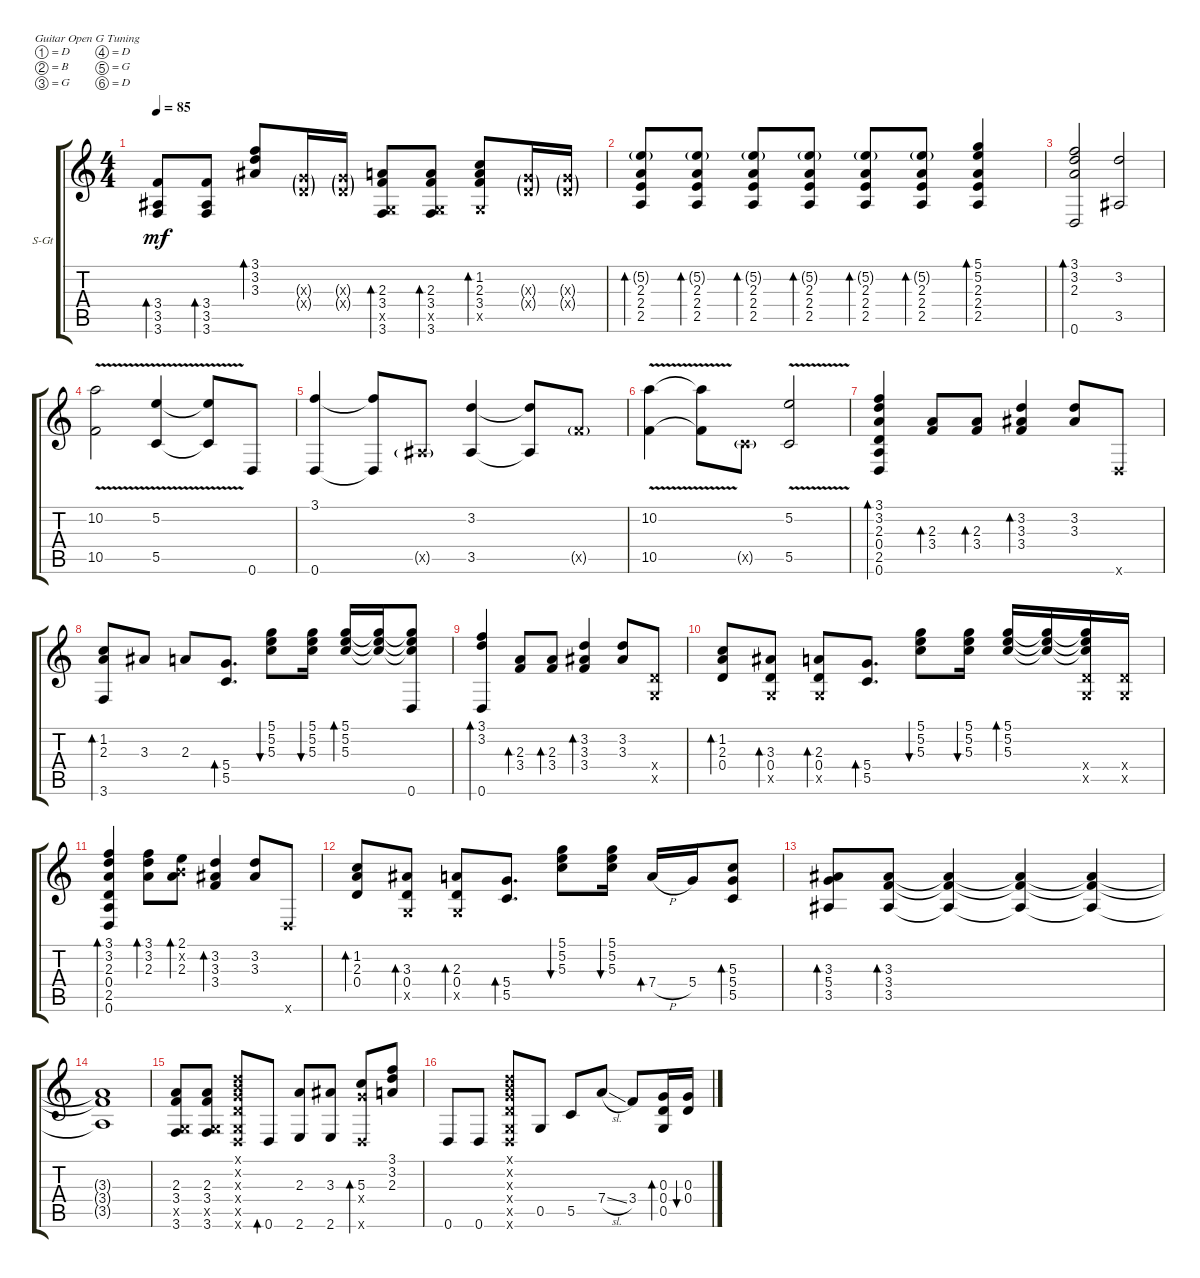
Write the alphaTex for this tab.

\defaultSystemsLayout 4
\bracketExtendMode groupsimilarinstruments
\firstSystemTrackNameOrientation horizontal
\otherSystemsTrackNameOrientation horizontal
\track ("Steel Guitar" "S-Gt") {instrument acousticguitarsteel}
\staff {score tabs}
\tuning (D4 B3 G3 D3 G2 D2)
\ts (4 4)
\tempo 85
\clef g2
\ks c
(3.5 3.4 3.6).8{bd 30 dy mf} (3.6 3.5 3.4).8{bd 30} (3.3 3.2 3.1).8{bd 30} (0.4{g x} 0.3{g x}).16 (0.4{g x} 0.3{g x}).16 (0.5{x} 3.4 2.3 3.6).8{bd 30} (0.5{x} 3.4 2.3 3.6).8{bd 30} (1.2 2.3 3.4 0.5{x}).8{bd 30} (0.4{g x} 0.3{g x}).16 (0.4{g x} 0.3{g x}).16 |
(2.5 2.4 2.3 5.2{g}).8{bd 30} (2.5 2.4 2.3 5.2{g}).8{bd 30} (2.5 2.4 2.3 5.2{g}).8{bd 30} (2.5 2.4 2.3 5.2{g}).8{bd 30} (2.5 2.4 2.3 5.2{g}).8{bd 30} (2.5 2.3 2.4 5.2{g}).8{bd 30} (2.5 2.3 2.4 5.2 5.1).4{bd 120} |
(0.6 3.1 3.2 2.3).2{bd 126} (3.5 3.2).2 |
(10.5{v} 10.2{v}).2 (5.5{v} 5.2{v}).4 (5.5{v t} 5.2{v t}).8 0.6.8 |
(0.6 3.1).4 (0.6{t} 3.1{t}).8 3.5{g x}.8 (3.5 3.2).4 (3.5{t} 3.2{t}).8 10.5{g x}.8 |
(10.5{v} 10.2{v}).4 (10.5{v t} 10.2{v t}).8 5.5{g x}.8 (5.5 5.2{v}).2 |
(0.6 2.5 0.4 2.3 3.2 3.1).4{bd 157} (3.4 2.3).8{bd 30} (2.3 3.4).8{bd 30} (3.4 3.3 3.2).4{bd 30} (3.3 3.2).8 0.6{x}.8 |
(3.6 1.2 2.3).8{bd 50} 3.3.8 2.3.8 (5.4 5.5).8{d bd 30} (5.3 5.2 5.1).8{bu 30} (5.3 5.2 5.1).16{bu 30} (5.3 5.2 5.1).16{bd 30} (5.3{t} 5.2{t} 5.1{t}).16 (0.6 5.3{t} 5.2{t} 5.1{t}).8 |
(0.6 3.2 3.1).4{bd 30} (3.4 2.3).8{bd 30} (3.4 2.3).8{bd 30} (3.3 3.2 3.4).4{bd 30} (3.3 3.2).8 (0.5{x} 0.4{x}).8 |
(1.2 2.3 0.4).8{bd 30} (0.4 3.3 0.5{x}).8{bd 30} (2.3 0.4 0.5{x}).8{bd 30} (5.5 5.4).8{d bd 30} (5.3 5.2 5.1).8{bu 30} (5.3 5.2 5.1).16{bu 30} (5.3 5.1 5.2).16{bd 30} (5.1{t} 5.2{t} 5.3{t}).16 (0.4{x} 0.5{x} 5.3{t} 5.2{t} 5.1{t}).16 (0.5{x} 0.4{x}).16 |
(0.6 2.5 0.4 2.3 3.2 3.1).4{bd 157} (2.3 3.1 3.2).8{bd 30} (2.3 2.1 0.2{x}).8{bd 30} (3.4 3.3 3.2).4{bd 30} (3.3 3.2).8 0.6{x}.8 |
(1.2 2.3 0.4).8{bd 50} (3.3 0.4 0.5{x}).8{bd 30} (2.3 0.4 0.5{x}).8{bd 30} (5.4 5.5).8{d bd 30} (5.3 5.2 5.1).8{bu 30} (5.3 5.2 5.1).16{bu 30} 7.4{h}.16{bd 30} 5.4.16 (5.3 5.5 5.4).8{bd 30} |
(3.5 5.4 3.3).8{bd 30} (3.5 3.4 3.3).8{bd 30} (3.4{t} 3.3{t} 3.5{t}).4 (3.4{t} 3.3{t} 3.5{t}).4 (3.4{t} 3.3{t} 3.5{t}).4 |
(3.5{t} 3.4{t} 3.3{t}).1 |
(3.6 0.5{x} 3.4 2.3).8 (3.6 0.5{x} 3.4 2.3).8 (0.6{x} 0.5{x} 0.4{x} 0.3{x} 0.1{x} 0.2{x}).8 0.6.8{bd 30} (2.3 2.6).8 (3.3 2.6).8 (5.3 5.4{x} 0.6{x}).8{bd 30} (3.1 3.2 2.3).8 |
0.6.8 0.6.8 (0.5{x} 0.4{x} 0.2{x} 0.1{x} 0.3{x} 0.6{x}).8 0.5.8 5.5.8 7.4{sl}.8 3.4.8 (0.4 0.3 0.5).16{bd 30} (0.3 0.4).16{bu 30}
